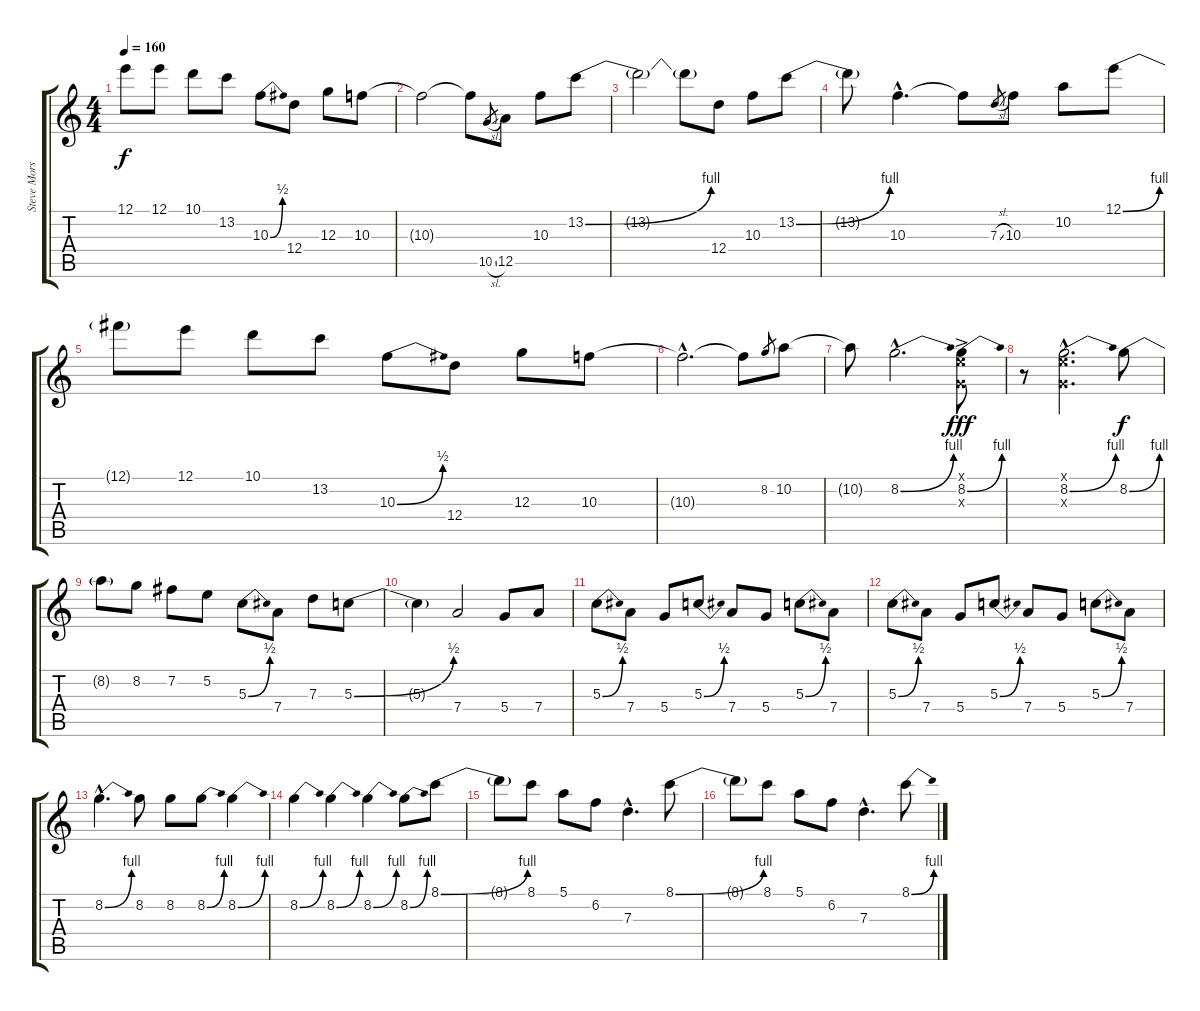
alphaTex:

\track ("Steve Morse" "Steve Mors") {instrument overdrivenguitar}
\staff {score tabs}
\tuning (E4 B3 G3 D3 A2 E2) {hide}
\ts (4 4)
\tempo 160
\clef g2
\ks c
12.1{t}.8{dy f} 12.1.8 10.1.8 13.2.8 10.3{be (bend 0 0 60 2)}.8 12.4.8 12.3.8 10.3.8 |
10.3{t}.2 10.3{t}.8 10.5{sl}.8{gr} 12.5.8 10.3.8 13.2{be (bend 0 0 60 4)}.8 |
13.2{t}.2 13.2{t}.8 12.4.8 10.3.8 13.2{be (bend 0 0 60 4)}.8 |
13.2{t}.8 10.3{hac}.4{d} 10.3{t}.8 7.3{sl}.8{gr} 10.3.8 10.2.8 12.1{be (bend 0 0 60 4)}.8 |
12.1{t}.8 12.1.8 10.1.8 13.2.8 10.3{be (bend 0 0 60 2)}.8 12.4.8 12.3.8 10.3.8 |
10.3{hac t}.2{d} 10.3{t}.8 8.2.8{gr} 10.2.8 |
10.2{t}.8 8.2{be (bend 0 0 60 4) hac}.2{d} (0.1{ac x} 8.2{be (bend 0 0 60 4)} 0.3{ac x}).8{dy fff} |
r.8 (0.1{hac x} 8.2{be (bend 0 0 60 4) hac} 0.3{hac x}).2{d} 8.2{be (bend 0 0 60 4)}.8{dy f} |
8.2{t}.8 8.2.8 7.2.8 5.2.8 5.3{be (bend 0 0 60 2)}.8 7.4.8 7.3.8 5.3{be (bend 0 0 60 2)}.8 |
5.3{t}.4 7.4.2 5.4.8 7.4.8 |
5.3{be (bend 0 0 60 2)}.8 7.4.8 5.4.8 5.3{be (bend 0 0 60 2)}.8 7.4.8 5.4.8 5.3{be (bend 0 0 60 2)}.8 7.4.8 |
5.3{be (bend 0 0 60 2)}.8 7.4.8 5.4.8 5.3{be (bend 0 0 60 2)}.8 7.4.8 5.4.8 5.3{be (bend 0 0 60 2)}.8 7.4.8 |
8.2{be (bend 0 0 60 4) hac}.4{d} 8.2.8 8.2.8 8.2{be (bend 0 0 60 4)}.8 8.2{be (bend 0 0 60 4)}.4 |
8.2{be (bend 0 0 60 4)}.4 8.2{be (bend 0 0 60 4)}.4 8.2{be (bend 0 0 60 4)}.4 8.2{be (bend 0 0 60 4)}.8 8.1{be (bend 0 0 60 4)}.8 |
8.1{t}.8 8.1.8 5.1.8 6.2.8 7.3{hac}.4{d} 8.1{be (bend 0 0 60 4)}.8 |
8.1{t}.8 8.1.8 5.1.8 6.2.8 7.3{hac}.4{d} 8.1{be (bend 0 0 60 4)}.8
